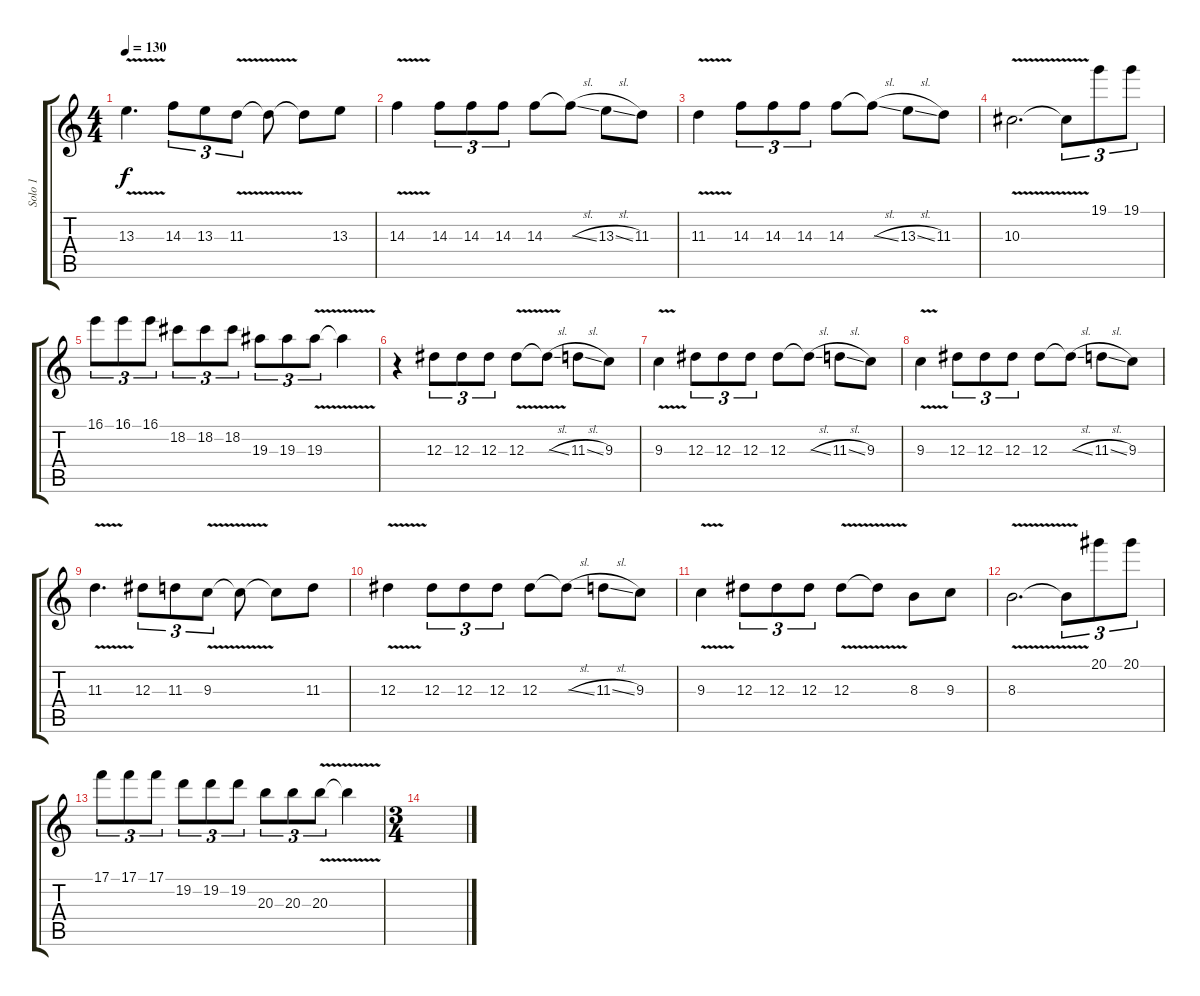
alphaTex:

\track ("Solo 1" "Solo 1") {instrument distortionguitar}
\staff {score tabs}
\tuning (C4 G3 Eb3 Bb2 F2 C2) {hide}
\ts (4 4)
\tempo 130
\clef g2
\ks c
13.3{v}.4{d dy f} 14.3.8{tu (3 2)} 13.3.8{tu (3 2)} 11.3{v}.8{tu (3 2)} 11.3{t}.8 11.3{t}.8 13.3.8 |
14.3{v}.4 14.3.8{tu (3 2)} 14.3.8{tu (3 2)} 14.3.8{tu (3 2)} 14.3.8 14.3{sl t}.8 13.3{sl}.8 11.3.8 |
11.3{v}.4 14.3.8{tu (3 2)} 14.3.8{tu (3 2)} 14.3.8{tu (3 2)} 14.3.8 14.3{sl t}.8 13.3{sl}.8 11.3.8 |
10.3{v}.2{d} 10.3{t}.8{tu (3 2)} 19.1.8{tu (3 2) volume 4} 19.1.8{tu (3 2)} |
16.1.8{tu (3 2)} 16.1.8{tu (3 2)} 16.1.8{tu (3 2)} 18.2.8{tu (3 2)} 18.2.8{tu (3 2)} 18.2.8{tu (3 2)} 19.3.8{tu (3 2)} 19.3.8{tu (3 2)} 19.3{v}.8{tu (3 2)} 19.3{t}.4 |
r.4{volume 13} 12.3.8{tu (3 2)} 12.3.8{tu (3 2)} 12.3.8{tu (3 2)} 12.3{v}.8 12.3{sl t}.8 11.3{sl}.8 9.3.8 |
9.3{v}.4 12.3.8{tu (3 2)} 12.3.8{tu (3 2)} 12.3.8{tu (3 2)} 12.3.8 12.3{sl t}.8 11.3{sl}.8 9.3.8 |
9.3{v}.4 12.3.8{tu (3 2)} 12.3.8{tu (3 2)} 12.3.8{tu (3 2)} 12.3.8 12.3{sl t}.8 11.3{sl}.8 9.3.8 |
11.3{v}.4{d} 12.3.8{tu (3 2)} 11.3.8{tu (3 2)} 9.3{v}.8{tu (3 2)} 9.3{t}.8 9.3{t}.8 11.3.8 |
12.3{v}.4 12.3.8{tu (3 2)} 12.3.8{tu (3 2)} 12.3.8{tu (3 2)} 12.3.8 12.3{sl t}.8 11.3{sl}.8 9.3.8 |
9.3{v}.4 12.3.8{tu (3 2)} 12.3.8{tu (3 2)} 12.3.8{tu (3 2)} 12.3{v}.8 12.3{t}.8 8.3.8 9.3.8 |
8.3{v}.2{d} 8.3{t}.8{tu (3 2)} 20.1.8{tu (3 2)} 20.1.8{tu (3 2)} |
17.1.8{tu (3 2)} 17.1.8{tu (3 2)} 17.1.8{tu (3 2)} 19.2.8{tu (3 2)} 19.2.8{tu (3 2)} 19.2.8{tu (3 2)} 20.3.8{tu (3 2)} 20.3.8{tu (3 2)} 20.3{v}.8{tu (3 2)} 20.3{t}.4 |
\ts (3 4)
